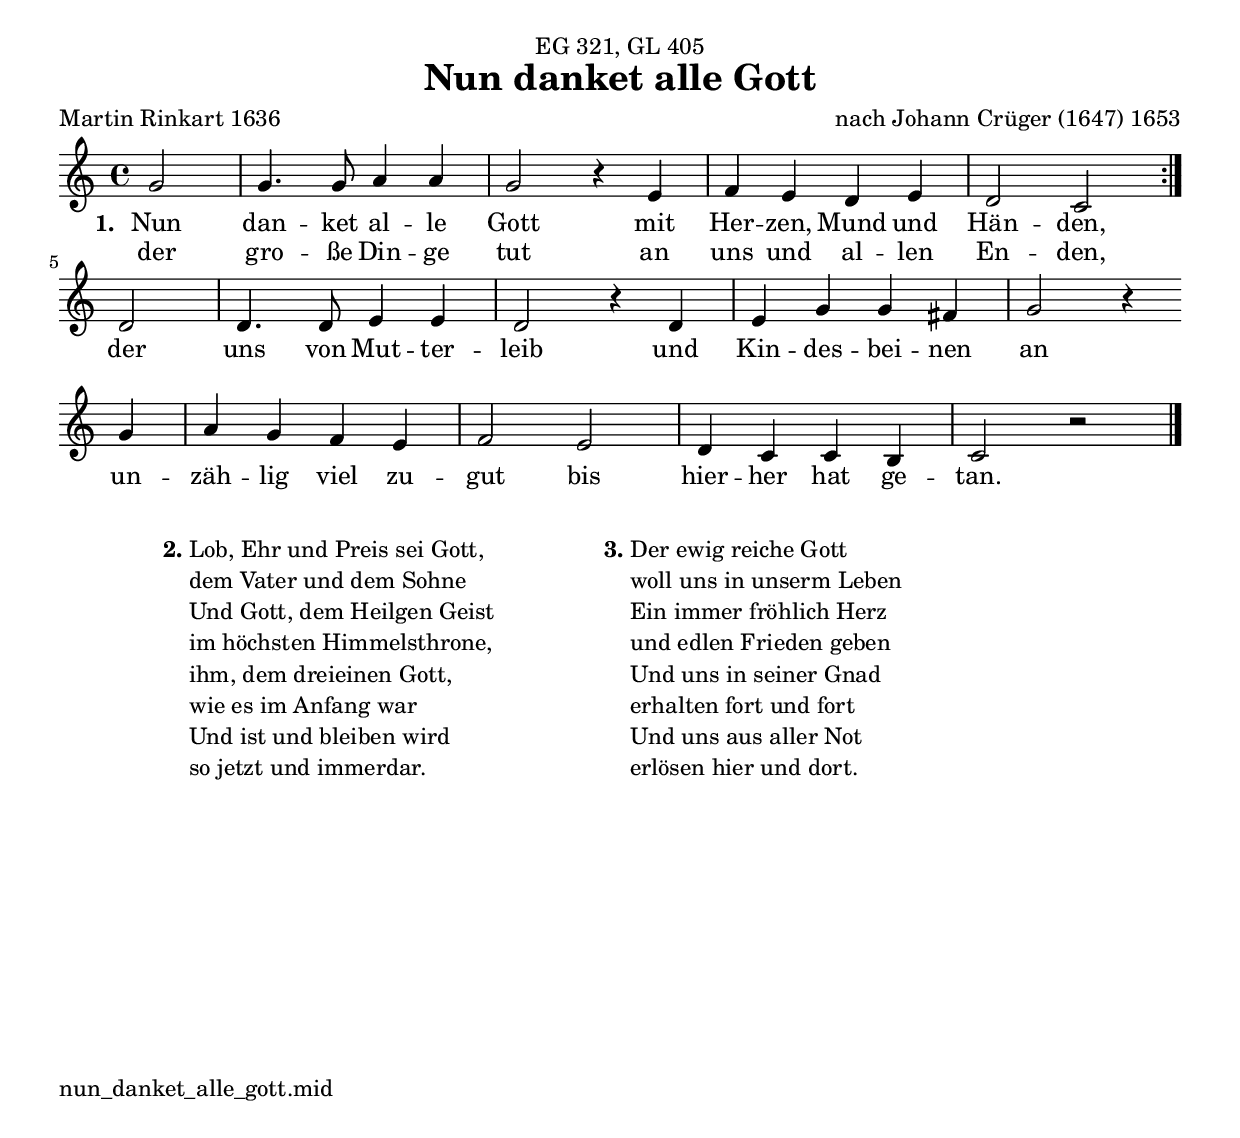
\version "2.24.4"
\bookpart {
  \tocItem \markup  "Nun danket alle Gott"
\header { tagline = ##f 
  title = "Nun danket alle Gott"
  %subtitle = "EG 321, GL 405"
  composer =  "nach Johann Crüger (1647) 1653"
  poet = "Martin Rinkart 1636"
  dedication = "EG 321, GL 405"
  %arranger = "EG 321"
  %instrument = "Waldhorn"
}

\score{
  \layout { indent = 0 }
  \midi {}
<<  
  \transpose es c' {
  \relative c' {
    \clef "treble" \time 4/4 \key es \major \partial 2 \repeat volta 2
    {    bes2 | % 1
         bes4. bes8 c4 c4 | % 2
         bes2 r4 g4 | % 3
         as4 g4 % 4a
         f4 g4 | % 4b
         f2 es2  % 5
    }
    \break
    \partial 2
    f2 | % 6
    f4. f8 g4 g4 | % 7
    f2 r4 f4 | % 8
    g4 bes4 bes4 a4 | % 9
    bes2 r4
    \bar "" \break
    bes4 | \barNumberCheck #10
    c4 bes4 as4 g4 | % 11
    as2 g2 | % 12
    f4 es4 es4 d4 | % 13
    es2 r2 \bar "|."
  }}
  \addlyrics {\set stanza = "1. "
            Nun dan -- ket al -- le Gott
            mit Her -- zen, Mund und Hän -- den,
            der uns von Mut -- ter -- leib
            und Kin -- des -- bei -- nen an
            un -- zäh -- lig viel zu -- gut
            bis hier -- her hat ge -- tan.
  }
  \addlyrics { der gro -- ße Din -- ge tut an uns und al -- len En -- den, }
>>
}
\markup{
\vspace #2
  \column{
    \line{
      \hspace #10
      \bold "2."
      \column {
"Lob, Ehr und Preis sei Gott,"
"dem Vater und dem Sohne"
"Und Gott, dem Heilgen Geist"
"im höchsten Himmelsthrone,"
"ihm, dem dreieinen Gott,"
"wie es im Anfang war"
"Und ist und bleiben wird"
"so jetzt und immerdar."
}
\hspace #10
	\bold "3."
        \column {
"Der ewig reiche Gott"
"woll uns in unserm Leben"
"Ein immer fröhlich Herz"
"und edlen Frieden geben"
"Und uns in seiner Gnad"
"erhalten fort und fort"
"Und uns aus aller Not"
"erlösen hier und dort."
        }
      }
  }
}
\markup{
 \vspace #10
 \with-url  #"http:///edgar-saenger.eu/musik/gesangbuch/src/nun_danket_alle_gott/nun_danket_alle_gott.mid"
                                                                                {nun_danket_alle_gott.mid}
 }
}